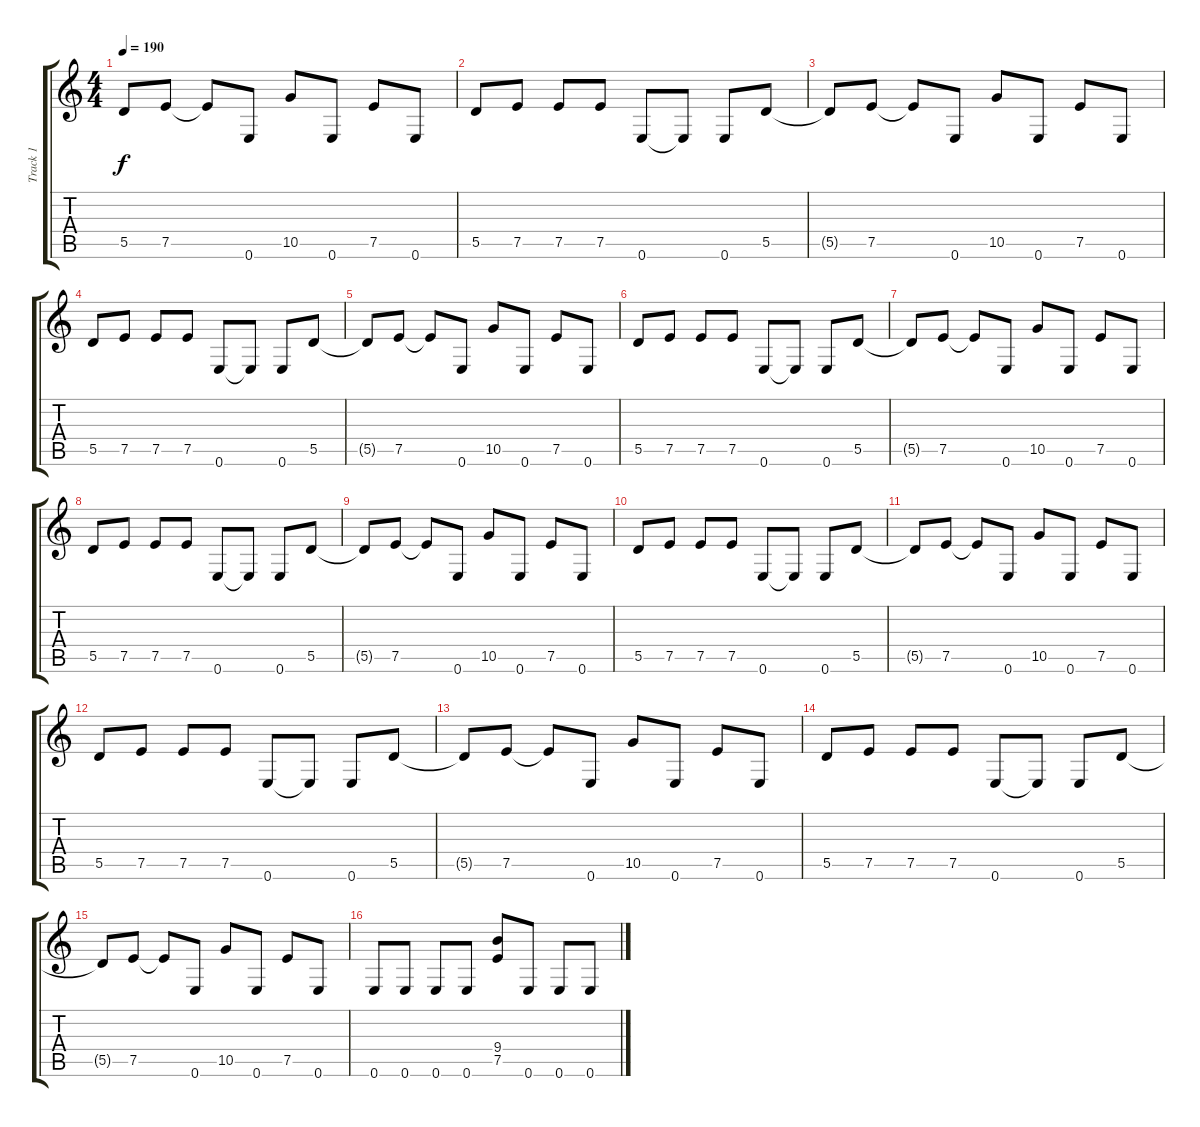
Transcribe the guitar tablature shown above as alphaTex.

\track ("Track 1" "Track 1") {instrument distortionguitar}
\staff {score tabs}
\tuning (E4 B3 G3 D3 A2 E2) {hide}
\ts (4 4)
\tempo 190
\clef g2
\ks c
5.5{t}.8{dy f} 7.5.8 7.5{t}.8 0.6.8 10.5.8 0.6.8 7.5.8 0.6.8 |
5.5.8 7.5.8 7.5.8 7.5.8 0.6.8 0.6{t}.8 0.6.8 5.5.8 |
5.5{t}.8 7.5.8 7.5{t}.8 0.6.8 10.5.8 0.6.8 7.5.8 0.6.8 |
5.5.8 7.5.8 7.5.8 7.5.8 0.6.8 0.6{t}.8 0.6.8 5.5.8 |
5.5{t}.8 7.5.8 7.5{t}.8 0.6.8 10.5.8 0.6.8 7.5.8 0.6.8 |
5.5.8 7.5.8 7.5.8 7.5.8 0.6.8 0.6{t}.8 0.6.8 5.5.8 |
5.5{t}.8 7.5.8 7.5{t}.8 0.6.8 10.5.8 0.6.8 7.5.8 0.6.8 |
5.5.8 7.5.8 7.5.8 7.5.8 0.6.8 0.6{t}.8 0.6.8 5.5.8 |
5.5{t}.8 7.5.8 7.5{t}.8 0.6.8 10.5.8 0.6.8 7.5.8 0.6.8 |
5.5.8 7.5.8 7.5.8 7.5.8 0.6.8 0.6{t}.8 0.6.8 5.5.8 |
5.5{t}.8 7.5.8 7.5{t}.8 0.6.8 10.5.8 0.6.8 7.5.8 0.6.8 |
5.5.8 7.5.8 7.5.8 7.5.8 0.6.8 0.6{t}.8 0.6.8 5.5.8 |
5.5{t}.8 7.5.8 7.5{t}.8 0.6.8 10.5.8 0.6.8 7.5.8 0.6.8 |
5.5.8 7.5.8 7.5.8 7.5.8 0.6.8 0.6{t}.8 0.6.8 5.5.8 |
5.5{t}.8 7.5.8 7.5{t}.8 0.6.8 10.5.8 0.6.8 7.5.8 0.6.8 |
0.6.8 0.6.8 0.6.8 0.6.8 (9.4 7.5).8 0.6.8 0.6.8 0.6.8
